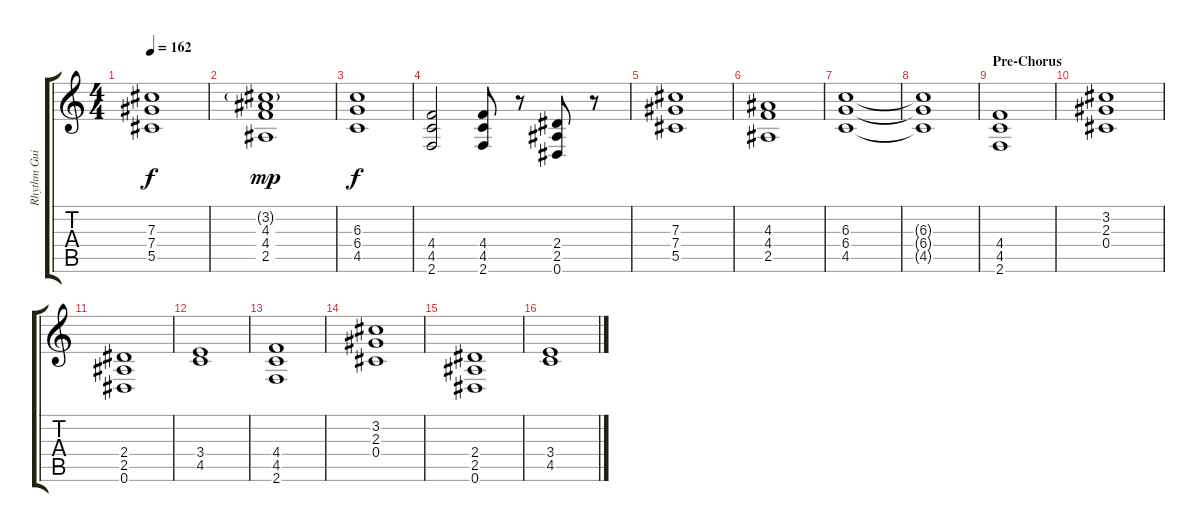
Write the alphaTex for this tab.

\track ("Rhythm Guitar" "Rhythm Gui") {instrument distortionguitar}
\staff {score tabs}
\tuning (Eb4 Bb3 Gb3 Db3 Ab2 Eb2) {hide}
\ts (4 4)
\tempo 162
\clef g2
\ks c
(7.3 7.4 5.5).1{dy f} |
(3.2{g} 4.3 4.4 2.5).1{dy mp} |
(6.3 6.4 4.5).1{dy f} |
(4.4 4.5 2.6).2 (4.4 4.5 2.6).8 r.8 (2.4 2.5 0.6).8 r.8 |
(7.3 7.4 5.5).1 |
(4.3 4.4 2.5).1 |
(6.3 6.4 4.5).1 |
(6.3{t} 6.4{t} 4.5{t}).1 |
\section ("" "Pre-Chorus")
(4.4 4.5 2.6).1 |
(3.2 2.3 0.4).1 |
(2.4 2.5 0.6).1 |
(3.4 4.5).1 |
(4.4 4.5 2.6).1 |
(3.2 2.3 0.4).1 |
(2.4 2.5 0.6).1 |
(3.4 4.5).1
